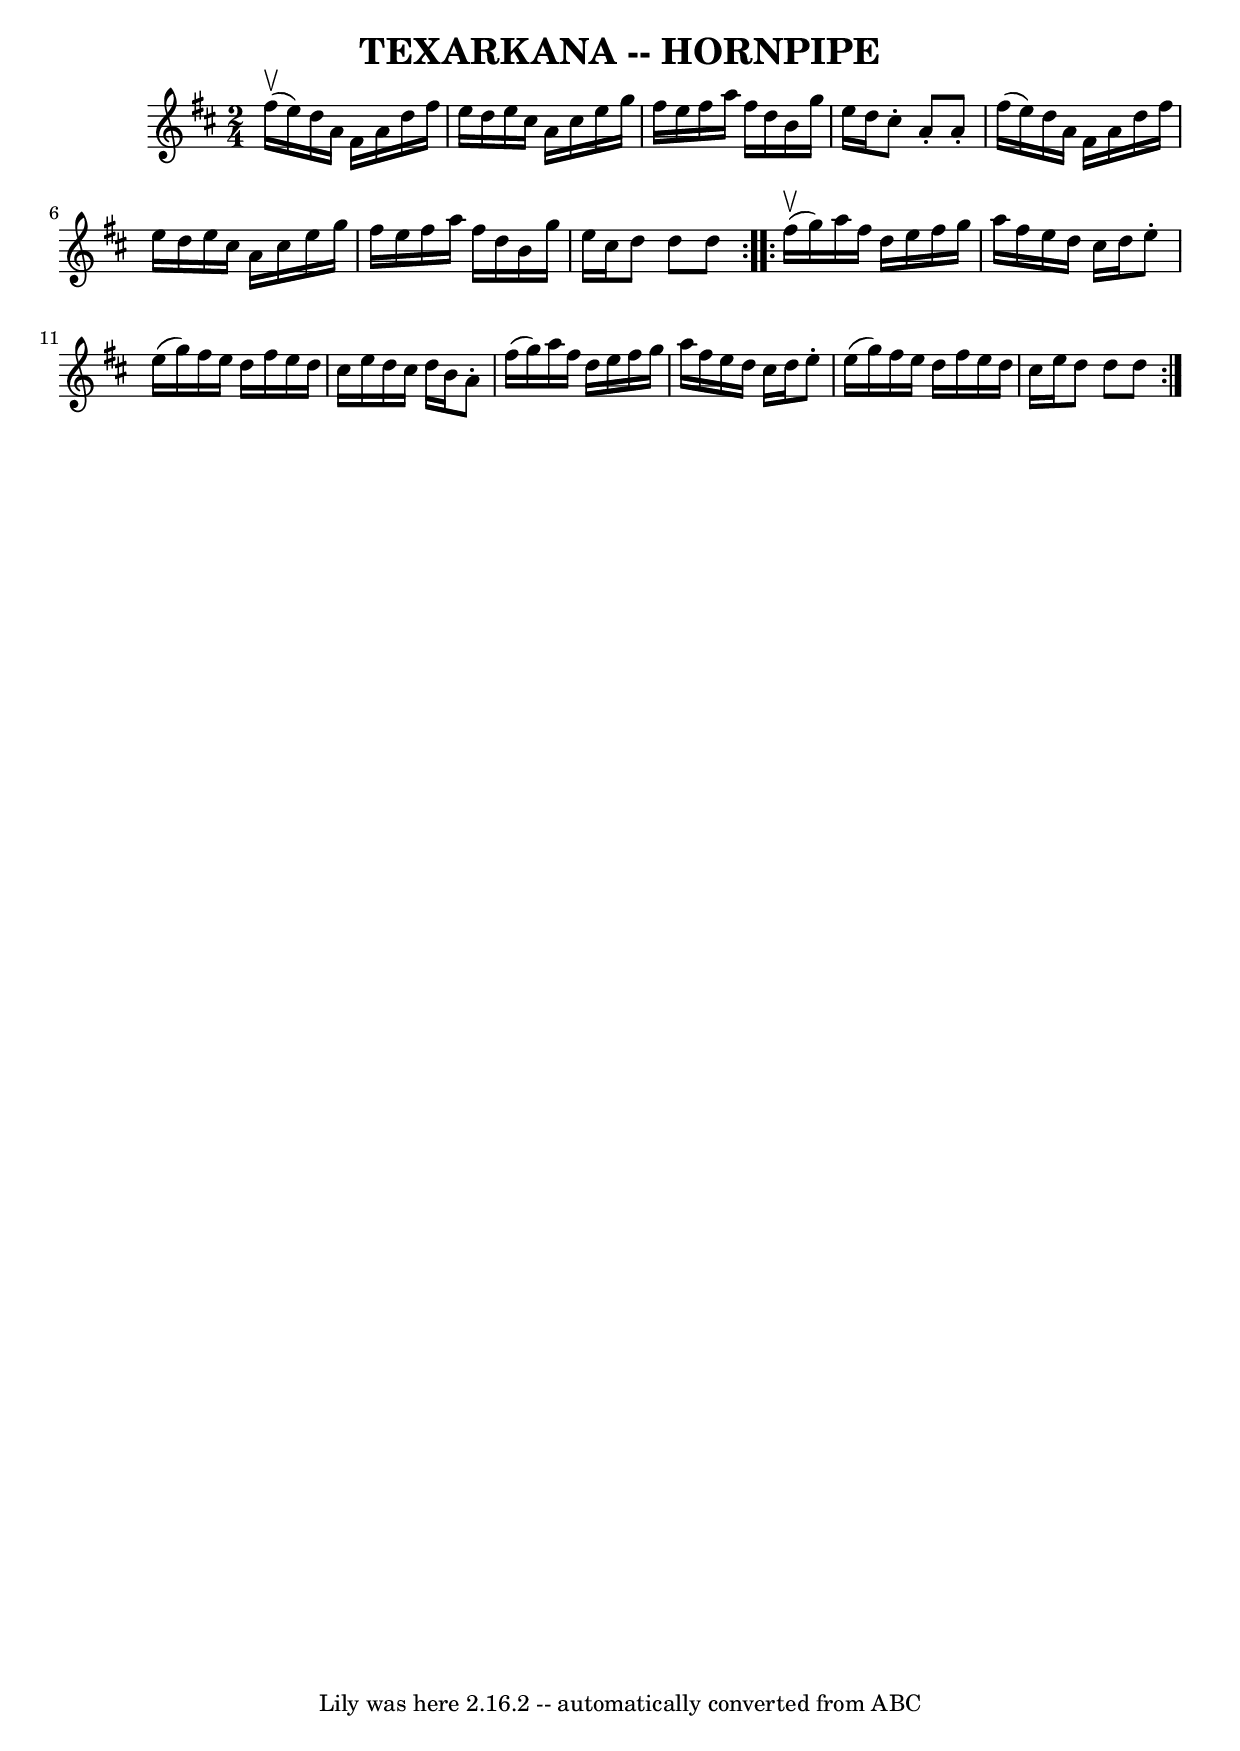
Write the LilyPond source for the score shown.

\version "2.16.2"
\include "Mammoth.ily"
\header {
  %% book = "Ryan's Mammoth Collection of Fiddle Tunes"
  crossRefNumber = "1"
  footnotes = ""
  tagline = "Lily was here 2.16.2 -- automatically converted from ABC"
  title = "TEXARKANA -- HORNPIPE"

}
voicedefault =  {



  \repeat volta 2 {

    \time 2/4 
    \key d \major
    fis''16 (^\upbow e''16)       |
    d''16 
    a'16 fis'16 a'16 d''16 fis''16 e''16 d''16    |
    
    e''16 cis''16 a'16 cis''16 e''16 g''16 fis''16 e''16    
    |
    fis''16 a''16 fis''16 d''16 b'16 g''16 e''16    
    d''16    |
    cis''8-. a'8-. a'8-. fis''16 (e''16)   
    |
    |
    d''16 a'16 fis'16 a'16 d''16 fis''16    
    e''16 d''16    |
    e''16 cis''16 a'16 cis''16 e''16    
    g''16 fis''16 e''16    |
    fis''16 a''16 fis''16 d''16    
    b'16 g''16 e''16 cis''16    |
    d''8 d''8 d''8    
  }     

  \repeat volta 2 {
    fis''16 (^\upbow g''16)       |
    a''16    
    fis''16 d''16 e''16 fis''16 g''16 a''16 fis''16    |
    
    e''16 d''16 cis''16 d''16 e''8-. e''16 (g''16)   |
    
    fis''16 e''16 d''16 fis''16 e''16 d''16 cis''16 e''16    
    |
    d''16 cis''16 d''16 b'16 a'8-. fis''16 (g''16)  
    |
    |
    a''16 fis''16 d''16 e''16 fis''16 g''16 
    a''16 fis''16    |
    e''16 d''16 cis''16 d''16 e''8-. 
    e''16 (g''16)   |
    fis''16 e''16 d''16 fis''16    
    e''16 d''16 cis''16 e''16    |
    d''8 d''8 d''8    
  }   

}

\score{
  <<

    \context Staff="default"
    {
      \voicedefault 
      
    }

  >>
  \layout {
    
  }
  \midi {
  }

}
